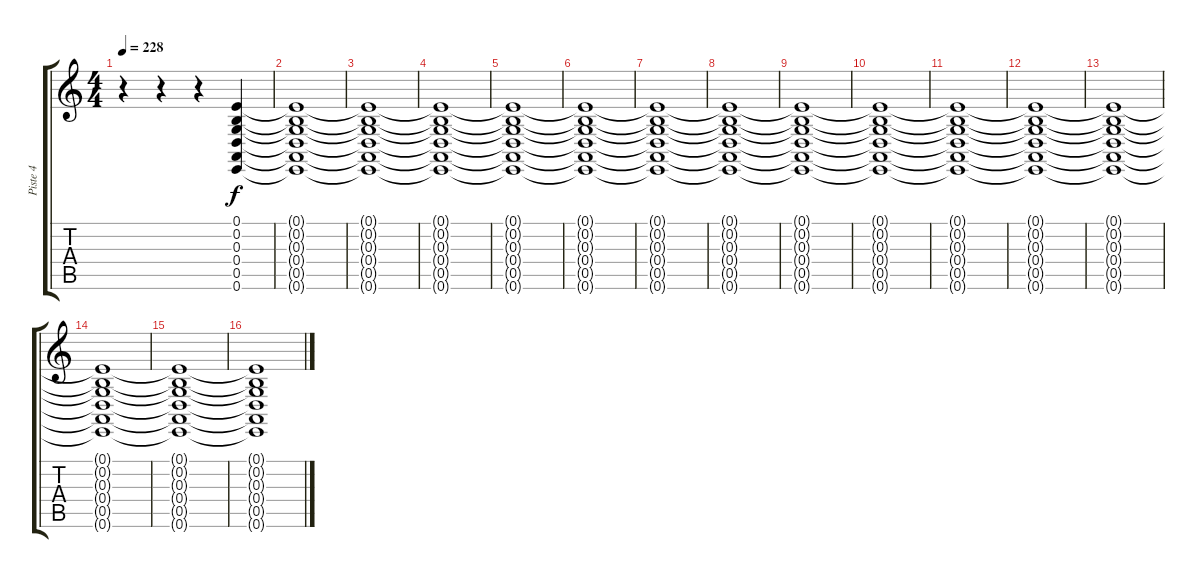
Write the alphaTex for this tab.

\track ("Piste 4" "Piste 4") {instrument fx6goblins}
\staff {score tabs}
\tuning (E4 B3 G3 D3 A2 E2) {hide}
\ts (4 4)
\tempo 228
\clef g2
\ks c
r.4{dy f instrument fx6goblins} r.4 r.4 (0.1 0.2 0.3 0.4 0.5 0.6).4 |
(0.1{t} 0.2{t} 0.3{t} 0.4{t} 0.5{t} 0.6{t}).1 |
(0.1{t} 0.2{t} 0.3{t} 0.4{t} 0.5{t} 0.6{t}).1 |
(0.1{t} 0.2{t} 0.3{t} 0.4{t} 0.5{t} 0.6{t}).1 |
(0.1{t} 0.2{t} 0.3{t} 0.4{t} 0.5{t} 0.6{t}).1 |
(0.1{t} 0.2{t} 0.3{t} 0.4{t} 0.5{t} 0.6{t}).1 |
(0.1{t} 0.2{t} 0.3{t} 0.4{t} 0.5{t} 0.6{t}).1 |
(0.1{t} 0.2{t} 0.3{t} 0.4{t} 0.5{t} 0.6{t}).1 |
(0.1{t} 0.2{t} 0.3{t} 0.4{t} 0.5{t} 0.6{t}).1 |
(0.1{t} 0.2{t} 0.3{t} 0.4{t} 0.5{t} 0.6{t}).1 |
(0.1{t} 0.2{t} 0.3{t} 0.4{t} 0.5{t} 0.6{t}).1 |
(0.1{t} 0.2{t} 0.3{t} 0.4{t} 0.5{t} 0.6{t}).1 |
(0.1{t} 0.2{t} 0.3{t} 0.4{t} 0.5{t} 0.6{t}).1 |
(0.1{t} 0.2{t} 0.3{t} 0.4{t} 0.5{t} 0.6{t}).1 |
(0.1{t} 0.2{t} 0.3{t} 0.4{t} 0.5{t} 0.6{t}).1 |
(0.1{t} 0.2{t} 0.3{t} 0.4{t} 0.5{t} 0.6{t}).1
